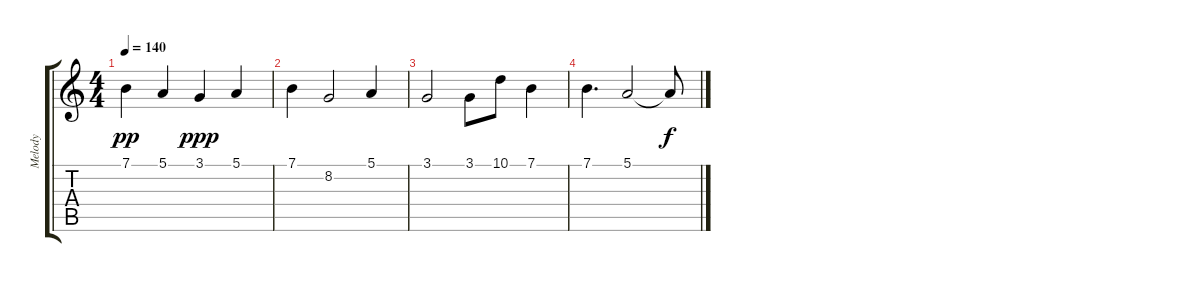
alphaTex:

\track ("Melody" "Melody") {instrument tenorsax}
\staff {score tabs}
\tuning (E4 B3 G3 D3 A2 E2) {hide}
\ts (4 4)
\tempo 140
\clef g2
\ks c
7.1.4{dy pp} 5.1.4 3.1.4{dy ppp} 5.1.4 |
7.1.4 8.2.2 5.1.4 |
3.1.2 3.1.8 10.1.8 7.1.4 |
7.1.4{d} 5.1.2 5.1{t}.8{dy f}
